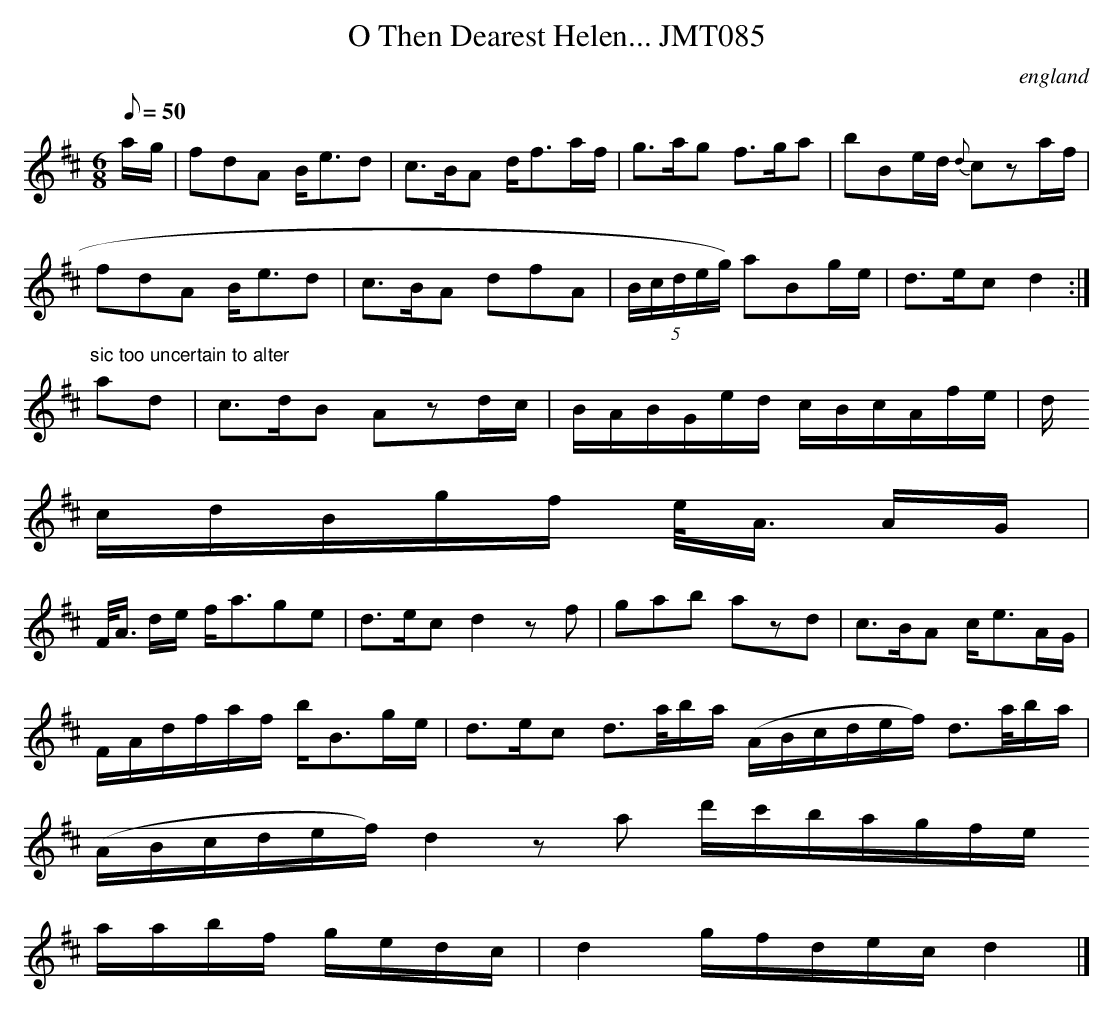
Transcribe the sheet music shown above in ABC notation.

X:1
T:O Then Dearest Helen... JMT085
O:england
M:6/8
L:1/8
Q:50
K:D
a/-g/|fdA B<ed|c>BA d<fa/f/|g>ag f>ga|bBe/d/ {d}cza/f/|
fdA B<ed|c>BA dfA|(5B/c/d/e/g/) aBg/e/|d>ec d2:|
"sic too uncertain to alter"a-d|c>dB Azd/c/|B/A/B/G/e/d/ c/B/c/A/f/e/|d/
c/d/B/g/f/ e/<A/ A/G/|
F/<A/ d/e/ f<age|d>ec d2zf|gab azd|c>BA c<eA/G/|
F/A/d/f/a/f/ b<Bg/e/|d>ec d>a/b/a/ (A/B/c/d/e/f/) d>a/b/a/ |
(A/B/c/d/e/f/) d2za d'/c'/b/a/g/f/e/
a/a/b/f/ g/e/d/c/|d2g/f/d/e/c/d2|]
